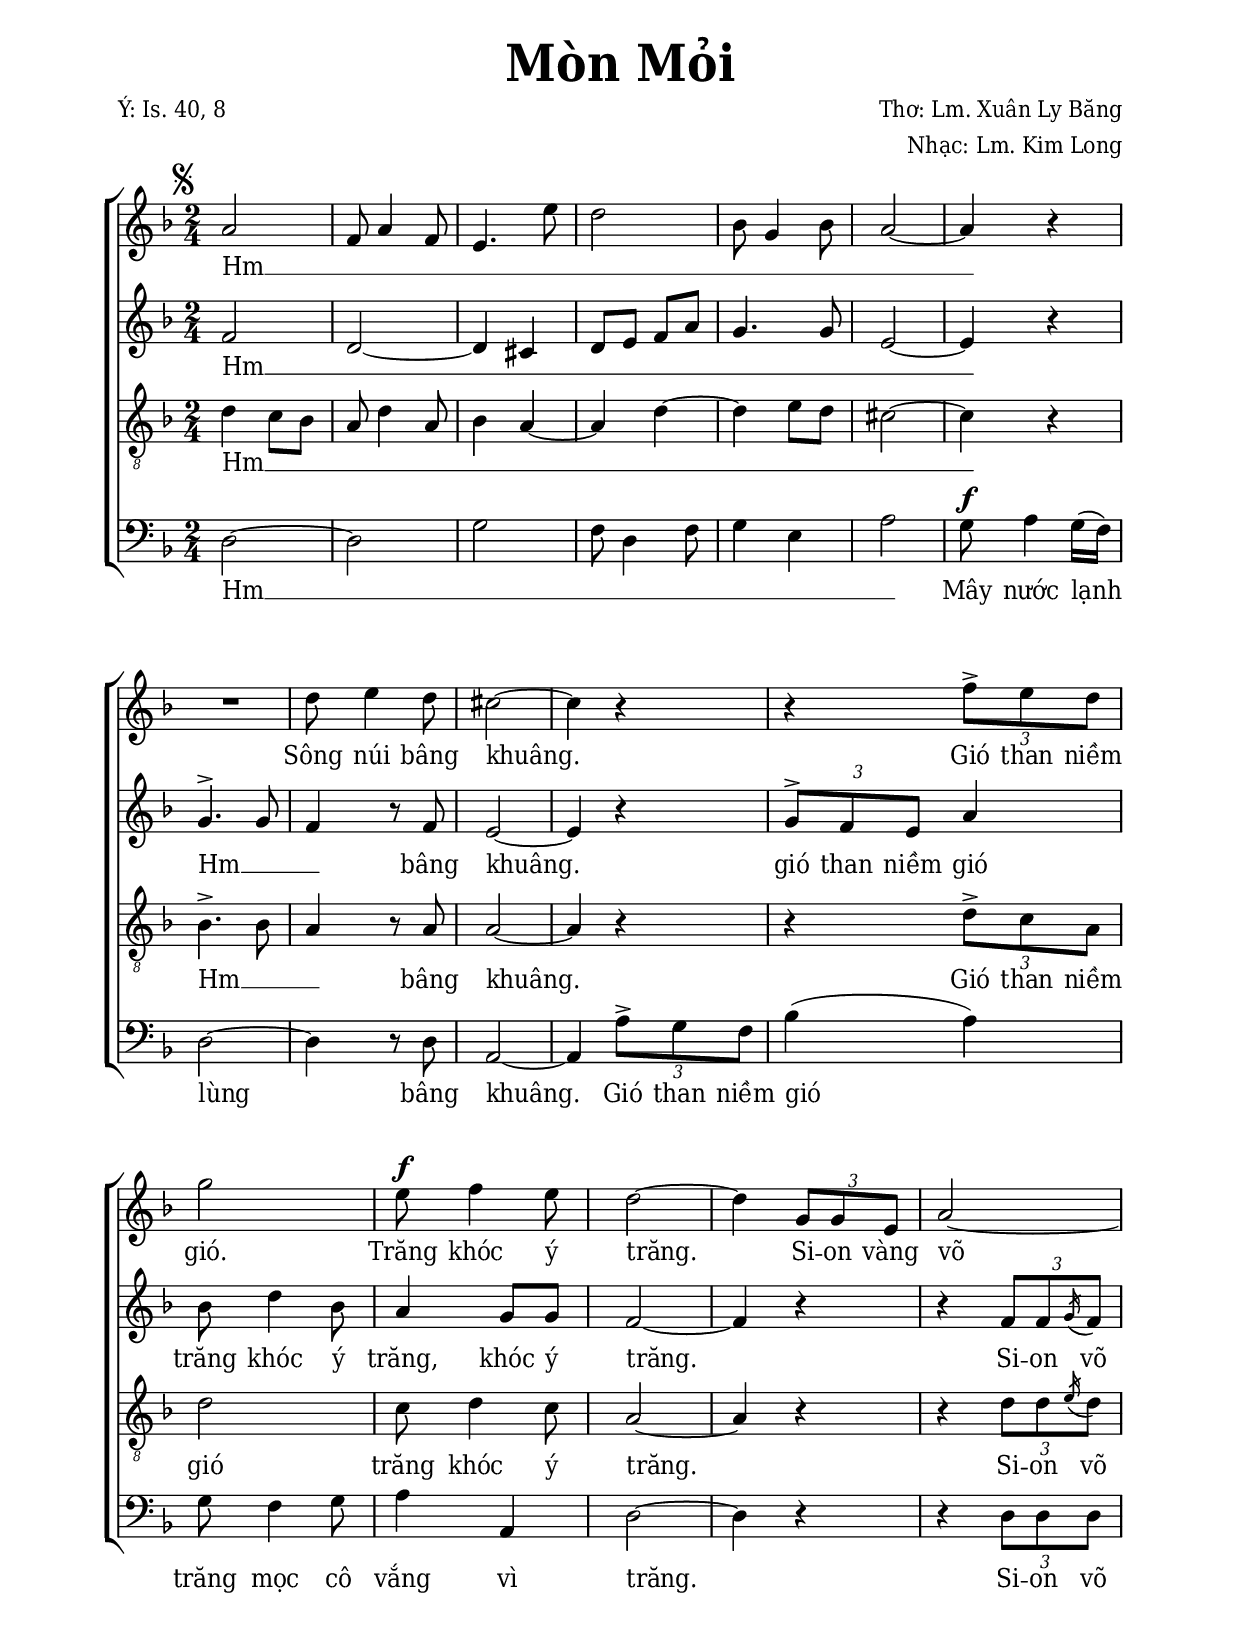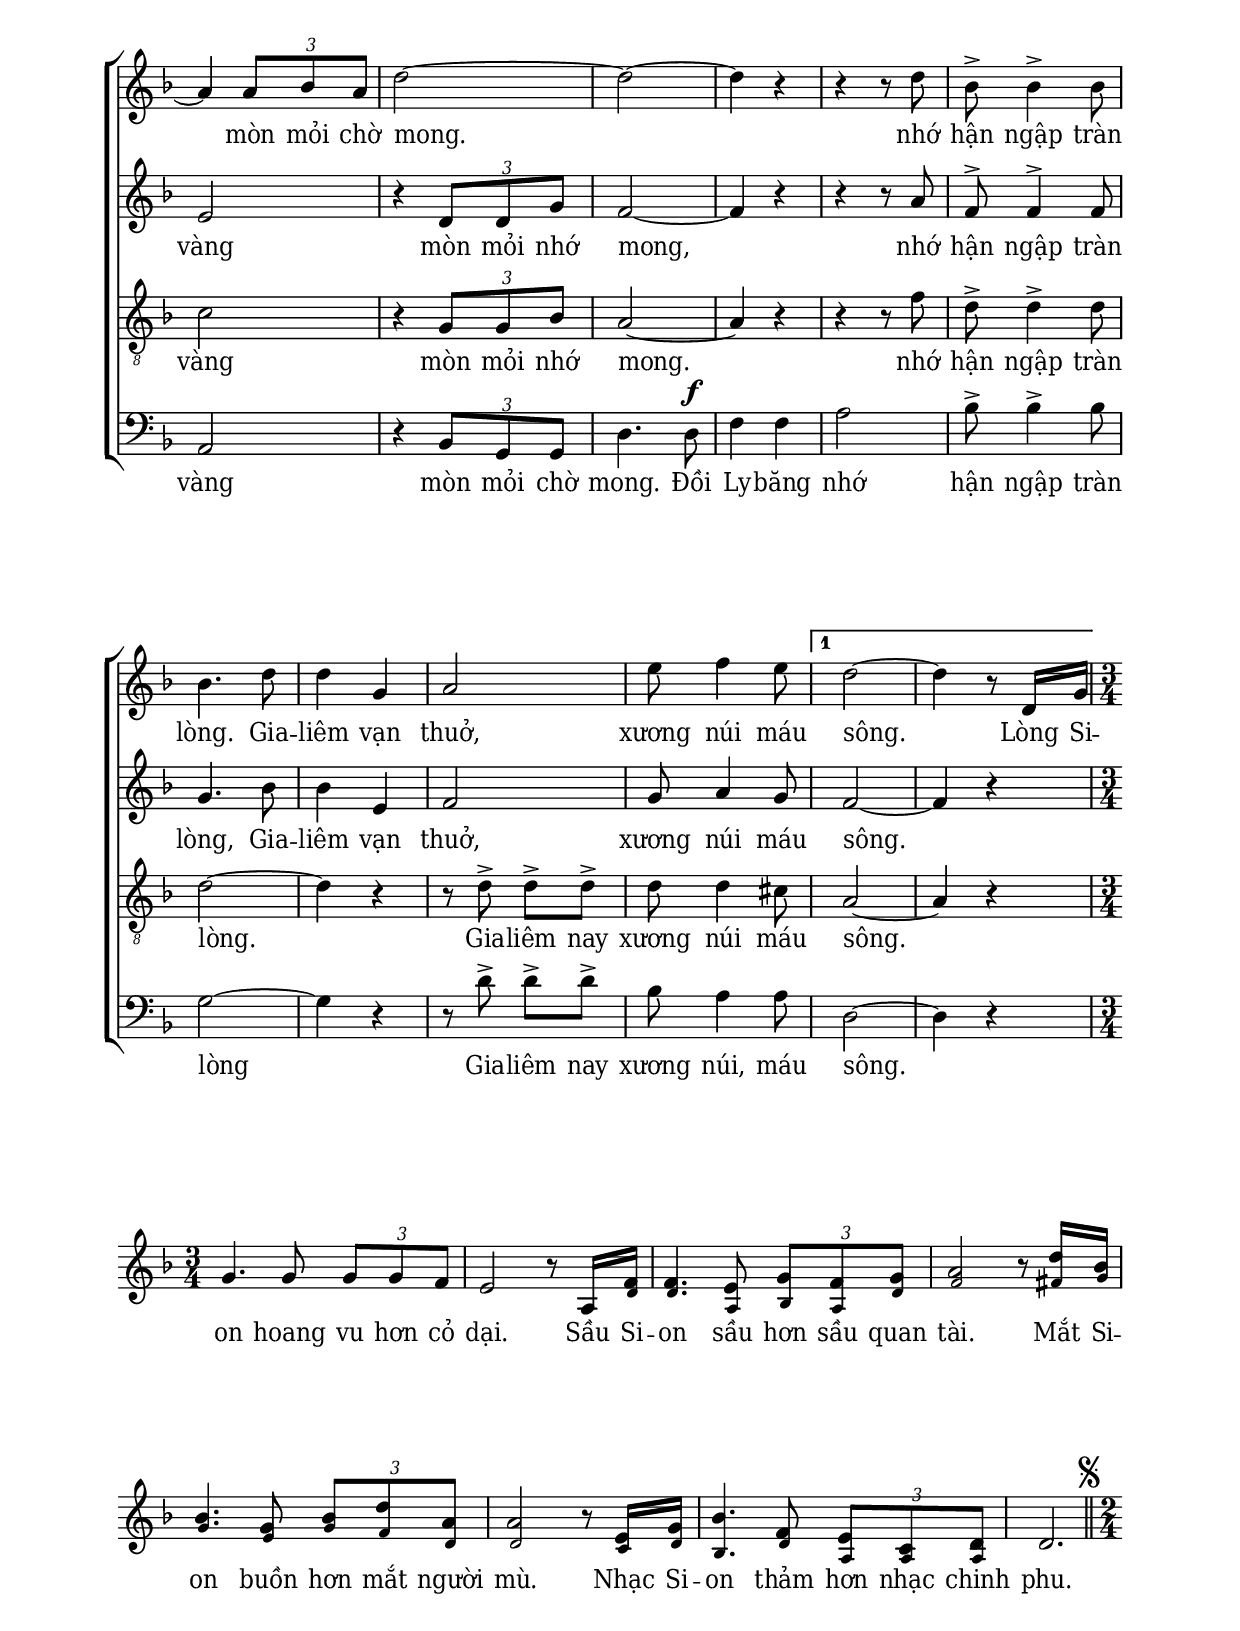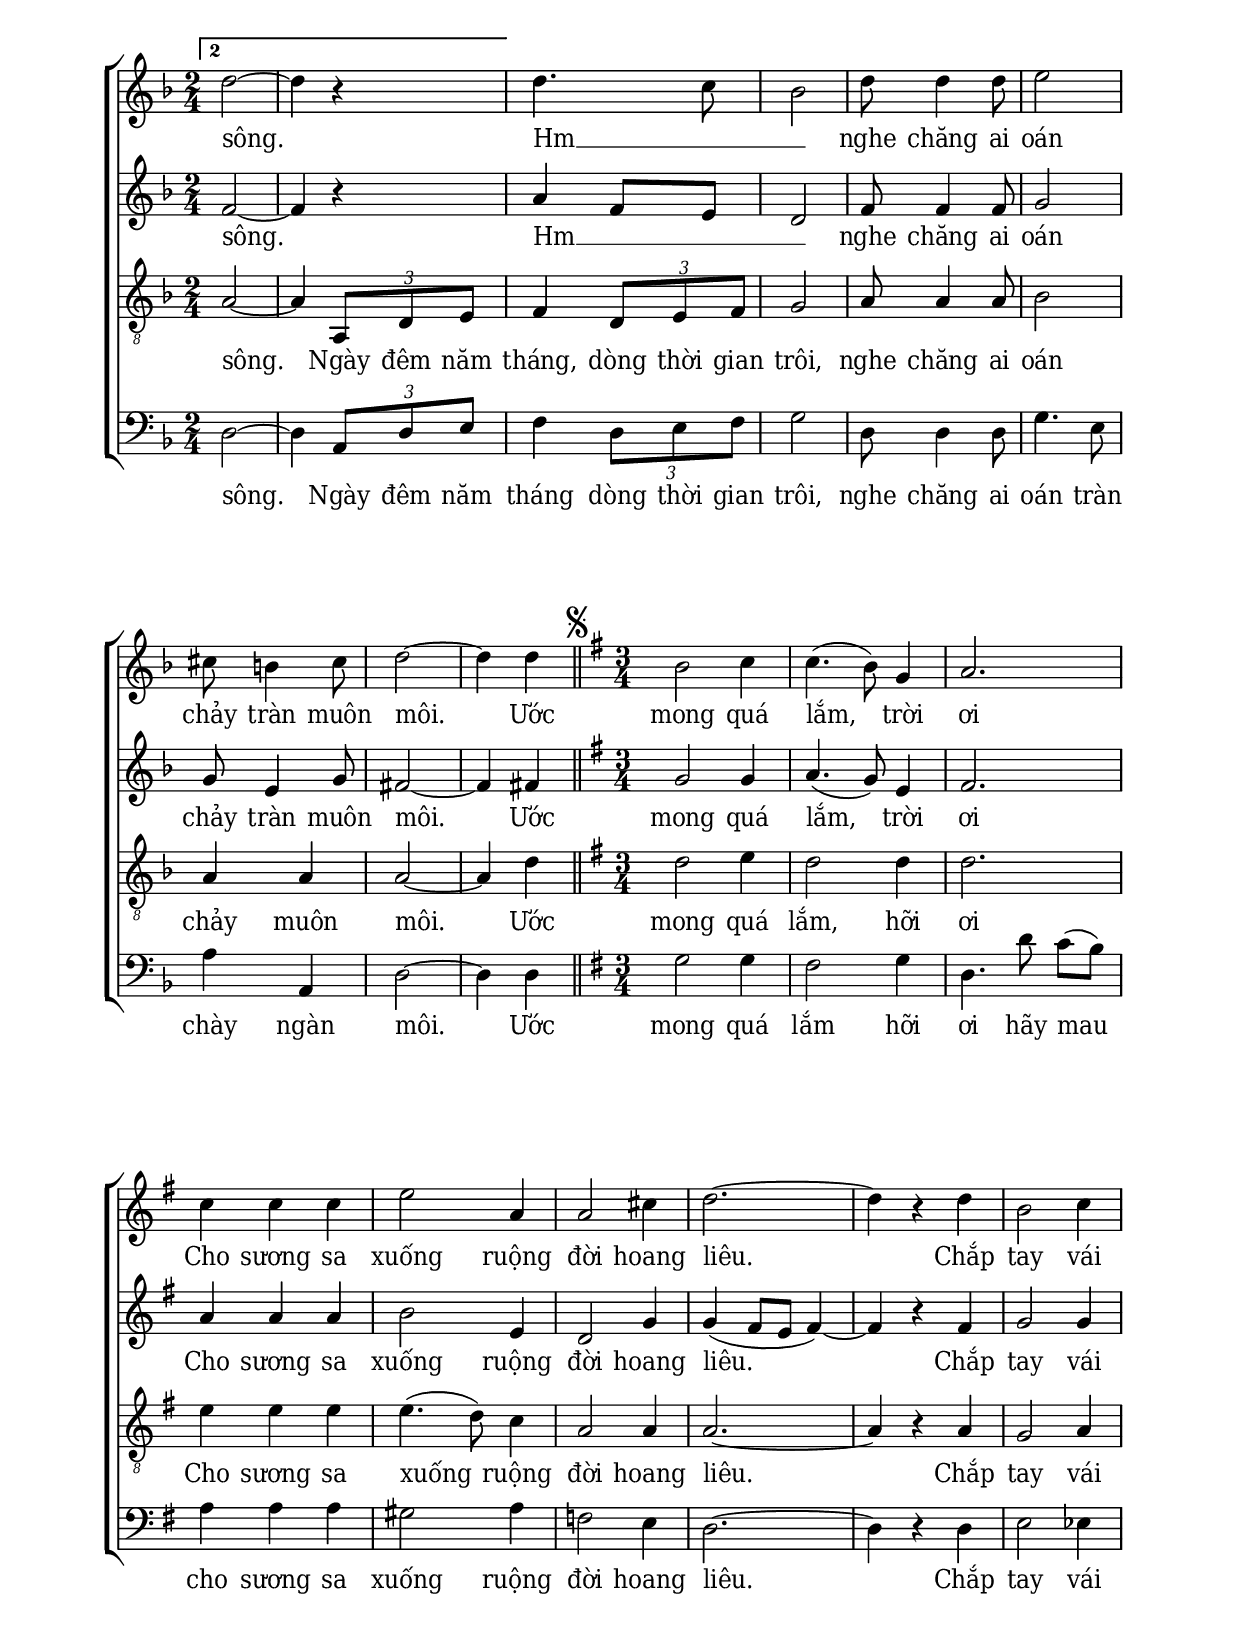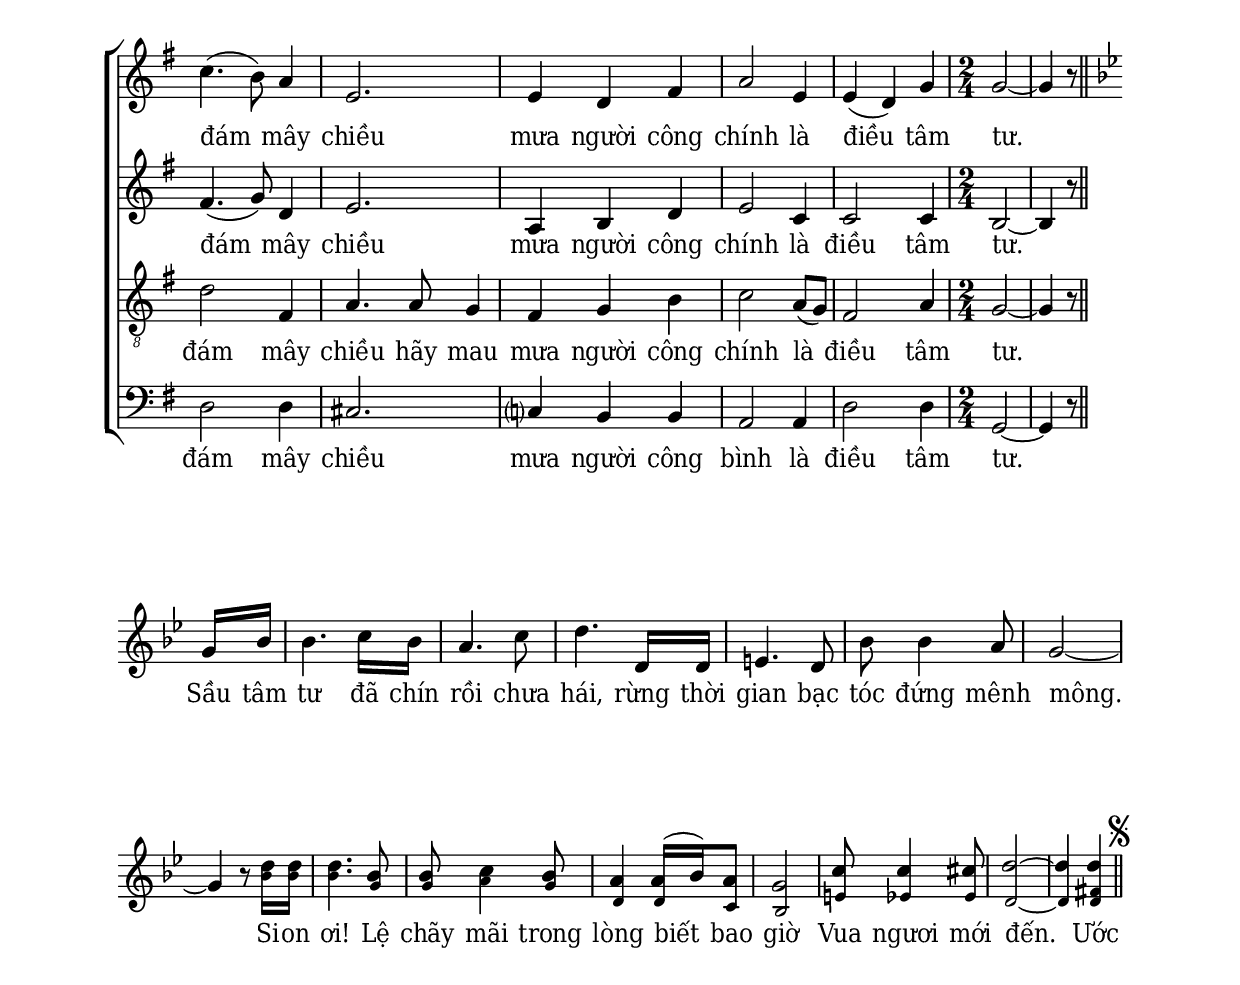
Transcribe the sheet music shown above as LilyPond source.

% Cài đặt chung
\version "2.22.1"
\include "english.ly"

\header {
  title = \markup { \fontsize #3 "Mòn Mỏi" }
  poet = "Ý: Is. 40, 8"
  composer = "Thơ: Lm. Xuân Ly Băng"
  arranger = "Nhạc: Lm. Kim Long"
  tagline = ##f
}

% Đổi kích thước nốt cho bè phụ
notBePhu =
#(define-music-function (font-size music) (number? ly:music?)
   (for-some-music
     (lambda (m)
       (if (music-is-of-type? m 'rhythmic-event)
           (begin
             (set! (ly:music-property m 'tweaks)
                   (cons `(font-size . ,font-size)
                         (ly:music-property m 'tweaks)))
             #t)
           #f))
     music)
   music)

% Nhạc
nhacDiepKhucSop = \relative c'' {
  \set Staff.printKeyCancellation = ##f
  \once \override Score.RehearsalMark.font-size = #0.1
  \mark \markup { \musicglyph #"scripts.segno" }
  a2 |
  f8 a4 f8 |
  e4. e'8 |
  d2 |
  bf8 g4 bf8 |
  a2 ~ |
  a4 r |
  R2
  d8 e4 d8 |
  cs2 ~ |
  cs4 r |
  r \tuplet 3/2 { f8 ^> e d } |
  g2 |
  e8 ^\f f4 e8 |
  d2 ~ |
  d4 \tuplet 3/2 { g,8 g e } |
  a2 ~ |
  a4 \tuplet 3/2 { a8 bf a } |
  d2 ~ |
  d ~ |
  d4 r |
  r r8 d |
  bf ^> bf4 ^> bf8 |
  bf4. d8 |
  d4 g, |
  a2 |
  e'8 f4 e8 |
  \set Score.repeatCommands = #'((volta "1"))
  d2 ~ |
  d4 r8 d,16 g |
  \set Score.repeatCommands = #'((volta #f))
  \break
  
  \time 3/4
  g4. g8 \tuplet 3/2 { g g f } |
  e2 r8
  a,16
  <<
    {
      f' |
      f4. e8 \tuplet 3/2 { g8 f g } |
      a2 r8 d16 bf |
      bf4. g8 \tuplet 3/2 { bf d a } |
      a2 r8 e16 g |
      bf4. f8 \tuplet 3/2 { e c d }
    }
    \notBePhu -2 {
      d16 |
      d4. a8 \tuplet 3/2 { bf a d } |
      f2 r8 fs16 g |
      g4. e8 \tuplet 3/2 { g f d } |
      d2 r8 c16 d |
      bf4. d8 \tuplet 3/2 { a8 a a }
    }
  >>
  \once \override Score.RehearsalMark.font-size = #0.1
  \tweak extra-offset #'(8 . 0)
  \mark \markup { \musicglyph #"scripts.segno" }
  d2.
  \bar "||" 
  \break
  
  \time 2/4
  \set Score.repeatCommands = #'((volta "2"))
  d'2 ~ |
  d4 r |
  \set Score.repeatCommands = #'((volta #f))
  d4. c8 |
  bf2 |
  d8 d4 d8 |
  e2 |
  cs8 b!4 cs8 |
  d2 ~ |
  d4 d \bar "||"
  \once \override Score.RehearsalMark.font-size = #0.1
  \mark \markup { \musicglyph #"scripts.segno" }
  
  \time 3/4
  \key g \major
  b2 c4 |
  c4. (b8) g4 |
  a2. |
  c4 c c |
  e2 a,4 |
  a2 cs4 |
  d2. ~ |
  d4 r d |
  b2 c4 |
  c4. (b8) a4 |
  e2. |
  e4 d fs |
  a2 e4 |
  e (d) g |
  
  \time 2/4
  g2 ~ |
  g4 r8 \bar "||" \break
  
  \set Staff.explicitClefVisibility = #end-of-line-invisible
  \key bf \major
  g16 bf |
  bf4. c16 bf |
  a4. c8 |
  d4. d,16 d |
  e!4. d8 |
  bf' bf4 a8 |
  g2 ~ |
  g4 r8
  <<
    {
      d'16 d |
      d4. bf8 |
      bf c4 bf8 |
      a4 a16 ^([bf) a8] |
      g2 |
      c8 c4 cs8 |
      d2 ~ |
      d4 d
    }
    \notBePhu -2 {
      bf16 bf |
      bf4. g8 |
      g a4 g8 |
      d4 d8 [c] |
      bf2 |
      e!8 ef4 ef8 |
      d2 ~ |
      d4 <fs d>
    }
  >>
  \once \override Score.RehearsalMark.font-size = #0.1
  \mark \markup { \musicglyph #"scripts.segno" }
  \bar "||"
}

nhacDiepKhucAlto = \relative c' {
  \set Staff.printKeyCancellation = ##f
  f2 |
  d2 ~ |
  d4 cs |
  d8 e f a |
  g4. g8 |
  e2 ~ |
  e4 r |
  g4. ^> g8 |
  f4 r8 f |
  e2 ~ |
  e4 r |
  \tuplet 3/2 { g8 ^> f e } a4 |
  bf8 d4 bf8 |
  a4 g8 g |
  f2 ~ |
  f4 r |
  r \tuplet 3/2 { f8 f \slashedGrace { g16 ( } f8) } |
  e2 |
  r4 \tuplet 3/2 { d8 d g } |
  f2 ~ |
  f4 r |
  r r8 a |
  f8 ^> f4 ^> f8 |
  g4. bf8 |
  bf4 e, |
  f2 |
  g8 a4 g8 |
  f2 ~ |
  f4 r
  
  \time 3/4
  R2.*8
  
  \time 2/4
  f2 ~ |
  f4 r |
  a f8 e |
  d2 |
  f8 f4 f8 |
  g2 |
  g8 e4 g8 |
  fs2 ~ |
  fs4 fs |
  
  \time 3/4
  \key g \major
  g2 g4 |
  a4. (g8) e4 |
  fs2. |
  a4 a a |
  b2 e,4 |
  d2 g4 |
  g (fs8 e fs4) ~ |
  fs r fs |
  g2 g4 |
  fs4. (g8) d4 |
  e2. |
  a,4 b d |
  e2 c4 |
  c2 c4 |
  
  \time 2/4
  b2 ~ |
  b4 r8
}

nhacDiepKhucTenor = \relative c' {
  \set Staff.printKeyCancellation = ##f
  d4 c8 bf |
  a d4 a8 |
  bf4 a ~ |
  a d ~ |
  d e8 d |
  cs2 ~ |
  cs4 r |
  bf4. ^> bf8 |
  a4 r8 a |
  a2 ~ |
  a4 r |
  r \tuplet 3/2 { d8 ^> c a } |
  d2 |
  c8 d4 c8 |
  a2 ~ |
  a4 r |
  r \tuplet 3/2 { d8 d \slashedGrace { e16 (} d8) } |
  c2 |
  r4 \tuplet 3/2 { g8 g bf } |
  a2 ~ |
  a4 r |
  r r8 f' |
  d ^> d4 ^> d8 |
  d2 ~ |
  d4 r |
  r8 d ^> d ^> d ^> |
  d d4 cs8 |
  a2 ~ |
  a4 r |
  
  \time 3/4
  R2.*8
  
  \time 2/4
  a2 ~ |
  a4 \tuplet 3/2 { a,8 d e } |
  f4 \tuplet 3/2 { d8 e f } |
  g2 |
  a8 a4 a8 |
  bf2 |
  a4 a |
  a2 ~ |
  a4 d |
  
  \time 3/4
  \key g \major
  d2 e4 |
  d2 d4 |
  d2. |
  e4 e e |
  e4. (d8) c4 |
  a2 a4 |
  a2. ~ |
  a4 r a |
  g2 a4 |
  d2 fs,4 |
  a4. a8 g4 |
  fs4 g b |
  c2 a8 (g) |
  fs2 a4 |
  
  \time 2/4 g2 ~ |
  g4 r8
}

nhacDiepKhucBas = \relative c {
  \set Staff.printKeyCancellation = ##f
  d2 ~ |
  d |
  g |
  f8 d4 f8 |
  g4 e |
  a2 |
  g8 ^\f a4 g16 (f) |
  d2 ~ |
  d4 r8 d |
  a2 ~ |
  a4 \tuplet 3/2 { a'8 ^> g f } |
  bf4 (a) |
  g8 f4 g8 |
  a4 a, |
  d2 ~ |
  d4 r |
  r \tuplet 3/2 { d8 d d } |
  a2 |
  r4 \tuplet 3/2 { bf8 g g } |
  d'4. d8 ^\f |
  f4 f |
  a2 |
  bf8 ^> bf4 ^> bf8 |
  g2 ~ |
  g4 r |
  r8 d' ^> d ^> d ^> |
  bf8 a4 a8 |
  d,2 ~ |
  d4 r |
  
  \time 3/4
  R2.*8
  
  \time 2/4
  d2 ~ |
  d4 \tuplet 3/2 { a8 d e } |
  f4 \tuplet 3/2 { d8 e f } |
  g2 |
  d8 d4 d8 |
  g4. e8 |
  a4 a, |
  d2 ~ |
  d4 d |
  
  \time 3/4
  \key g \major
  g2 g4 |
  fs2 g4 |
  d4. d'8 c ([b]) |
  a4 a a |
  gs2 a4 |
  f!2 e4 |
  d2. ~ |
  d4 r d |
  e2 ef4 |
  d2 d4 |
  cs2. |
  c!?4 b b |
  a2 a4 |
  d2 d4 |
  
  \time 2/4
  g,2 ~ |
  g4 r8
}

% Lời
loiDiepKhucSop = \lyricmode {
  Hm __ \repeat unfold 10 { _ }
  Sông núi bâng khuâng.
  Gió than niềm gió.
  Trăng khóc ý trăng.
  Si -- on vàng võ mòn mỏi chờ mong.
  nhớ hận ngập tràn lòng.
  Gia -- liêm vạn thuở, xương núi
  máu sông.
  Lòng Si -- on hoang vu hơn cỏ dại.
  Sầu Si -- on sầu hơn sầu quan tài.
  Mắt Si -- on buồn hơn mắt người mù.
  Nhạc Si -- on thảm hơn nhạc chinh phu.
  sông.
  Hm __ \repeat unfold 2 { _ }
  nghe chăng ai oán chảy tràn muôn môi.
  Ước mong quá lắm, trời ơi
  Cho sương sa xuống ruộng đời hoang liêu.
  Chắp tay vái đám mây chiều
  mưa người công chính là điều tâm tư.
  Sầu tâm tư đã chín rồi chưa hái,
  rừng thời gian bạc tóc đứng mênh mông.
  Si -- on ơi! Lệ chãy mãi trong lòng
  biết bao giờ Vua ngươi mới đến. Ước
}

loiDiepKhucAlto = \lyricmode {
  Hm __ \repeat unfold 9 { _ }
  Hm __ _ _ bâng khuâng.
  gió than niềm gió trăng khóc ý trăng, khóc ý trăng.
  Si -- on võ vàng mòn mỏi nhớ mong,
  nhớ hận ngập tràn lòng,
  Gia -- liêm vạn thuở, xương núi máu sông.
  sông.
  Hm __ \repeat unfold 3 { _ }
  nghe chăng ai oán chảy tràn muôn môi.
  Ước mong quá lắm, trời ơi
  Cho sương sa xuống ruộng đời hoang liêu.
  Chắp tay vái đám mây chiều
  mưa người công chính là điều tâm tư.
}

loiDiepKhucTenor = \lyricmode {
  Hm __ \repeat unfold 11 { _ }
  Hm __ _ _ bâng khuâng.
  Gió than niềm gió trăng khóc ý trăng.
  Si -- on võ vàng mòn mỏi nhớ mong.
  nhớ hận ngập tràn lòng.
  Gia -- liêm nay xương núi máu sông.
  sông.
  Ngày đêm năm tháng, dòng thời gian trôi,
  nghe chăng ai oán chảy muôn môi.
  Ước mong quá lắm, hỡi ơi
  Cho sương sa xuống ruộng đời hoang liêu.
  Chắp tay vái đám mây chiều
  hãy mau mưa người công chính là điều tâm tư.
}

loiDiepKhucBas = \lyricmode {
  Hm __ \repeat unfold 7 { _ }
  Mây nước lạnh lùng bâng khuâng.
  Gió than niềm gió trăng mọc cô vắng vì trăng.
  Si -- on võ vàng mòn mỏi chờ mong.
  Đồi Ly -- băng nhớ hận ngập tràn lòng Gia -- liêm
  nay xương núi, máu sông.
  sông.
  Ngày đêm năm tháng dòng thời gian trôi,
  nghe chăng ai oán tràn chày ngàn môi.
  Ước mong quá lắm hỡi ơi
  hãy mau cho sương sa xuống ruộng đời hoang liêu.
  Chắp tay vái đám mây chiều
  mưa người công bình là điều tâm tư.
}

% Dàn trang
\paper {
  #(set-paper-size "a4")
  top-margin = 10\mm
  bottom-margin = 20\mm
  left-margin = 20\mm
  right-margin = 20\mm
  indent = #0
  #(define fonts
    (make-pango-font-tree
      "Deja Vu Serif Condensed"
      "Deja Vu Serif Condensed"
      "Deja Vu Serif Condensed"
      (/ 20 20)))
  print-page-number = #f
  %page-count = #4
  %ragged-bottom = ##f
}

TongNhip = {
  \key f \major \time 2/4
  \set Timing.beamExceptions = #'()
  \set Timing.baseMoment = #(ly:make-moment 1/4)
  \set Timing.beatStructure = #'(1 1)
}

\score {
  \new ChoirStaff <<
    \new Staff <<
        \clef treble
        \new Voice = beSop {
          \TongNhip \nhacDiepKhucSop
        }
      \new Lyrics \lyricsto beSop \loiDiepKhucSop
    >>
    \new Staff <<
        \clef treble
        \new Voice = beAlto {
          \TongNhip \nhacDiepKhucAlto
        }
      \new Lyrics \lyricsto beAlto \loiDiepKhucAlto
    >>
    \new Staff <<
        \clef "violin_8"
        \new Voice = beTenor {
          \TongNhip \nhacDiepKhucTenor
        }
      \new Lyrics \lyricsto beTenor \loiDiepKhucTenor
    >>
    \new Staff <<
        \clef "bass"
        \new Voice = beBas {
          \TongNhip \nhacDiepKhucBas
        }
      \new Lyrics \lyricsto beBas \loiDiepKhucBas
    >>
  >>
  \layout {
    \override Lyrics.LyricSpace.minimum-distance = #1
    \override Score.BarNumber.break-visibility = ##(#f #f #f)
    \override Score.SpacingSpanner.uniform-stretching = ##t
    \context {
      \Staff \RemoveEmptyStaves
      \override VerticalAxisGroup.remove-first = ##t
    }
  }
}
